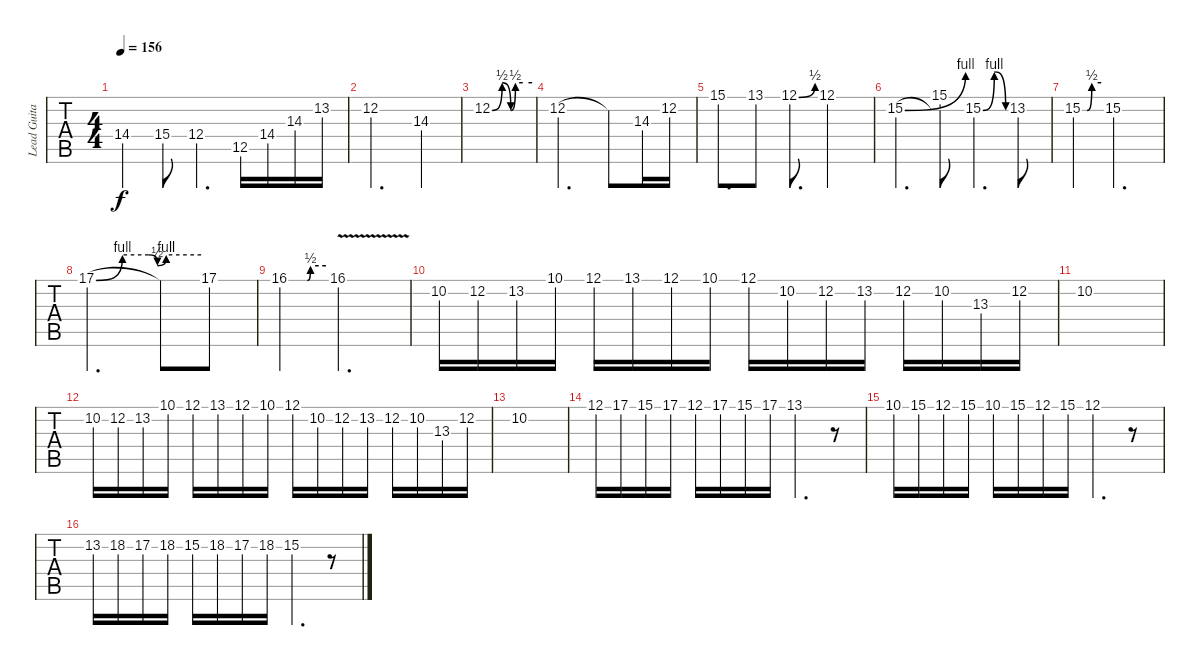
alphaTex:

\track ("Lead Guitar 1 (Enrik Garcia)" "Lead Guita") {instrument distortionguitar}
\staff {tabs}
\tuning (Eb4 Bb3 Gb3 Db3 Ab2 Eb2) {hide}
\ts (4 4)
\tempo 156
\clef g2
\ks c
14.4.4{dy f} 15.4.8 12.4.4{d} 12.5.16 14.4.16 14.3.16 13.2.16 |
12.2.2{d} 14.3.4 |
12.2{be (custom 0 0 15 2 28 0 35 2 46 2 60 2)}.1 |
12.2.2{d} 12.2{t}.8 14.3.16 12.2.16 |
15.1.8{d} 13.1.8 12.1{be (bend 0 0 60 2)}.8{d} 12.1.2 |
15.2{be (bend 0 0 60 4)}.4{d} (15.1 15.2{t}).8 15.2{be (bendrelease 0 0 15 4 45 4 60 0)}.4{d} 13.2.8 |
15.2{be (custom 0 0 15 0 30 2 60 2)}.4 15.2.2{d} |
17.1{be (custom 0 0 15 4 30 4 35 2 40 4 60 4)}.2{d} 17.1{t}.8 17.1.8 |
16.1{be (custom 0 0 30 0 35 2 60 2)}.4 16.1{v}.2{d} |
10.2.16 12.2.16 13.2.16 10.1.16 12.1.16 13.1.16 12.1.16 10.1.16 12.1.16 10.2.16 12.2.16 13.2.16 12.2.16 10.2.16 13.3.16 12.2.16 |
10.2.1 |
10.2.16 12.2.16 13.2.16 10.1.16 12.1.16 13.1.16 12.1.16 10.1.16 12.1.16 10.2.16 12.2.16 13.2.16 12.2.16 10.2.16 13.3.16 12.2.16 |
10.2.1 |
12.1.16 17.1.16 15.1.16 17.1.16 12.1.16 17.1.16 15.1.16 17.1.16 13.1.4{d} r.8 |
10.1.16 15.1.16 12.1.16 15.1.16 10.1.16 15.1.16 12.1.16 15.1.16 12.1.4{d} r.8 |
13.2.16 18.2.16 17.2.16 18.2.16 15.2.16 18.2.16 17.2.16 18.2.16 15.2.4{d} r.8
